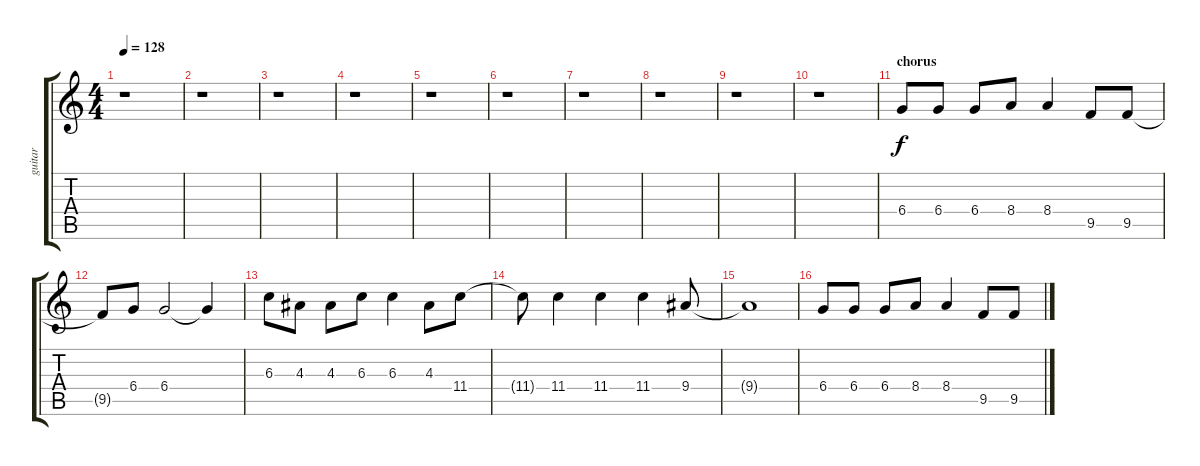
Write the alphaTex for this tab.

\track ("guitar" "guitar") {instrument overdrivenguitar}
\staff {score tabs}
\tuning (Eb4 Bb3 Gb3 Db3 Ab2 Eb2) {hide}
\ts (4 4)
\tempo 128
\clef g2
\ks c
r.1{dy f} |
r.1 |
r.1 |
r.1 |
r.1 |
r.1 |
r.1 |
r.1 |
r.1 |
r.1 |
\section ("" "chorus")
6.4.8 6.4.8 6.4.8 8.4.8 8.4.4 9.5.8 9.5.8 |
9.5{t}.8 6.4.8 6.4.2 6.4{t}.4 |
6.3.8 4.3.8 4.3.8 6.3.8 6.3.4 4.3.8 11.4.8 |
11.4{t}.8 11.4.4 11.4.4 11.4.4 9.4.8 |
9.4{t}.1 |
6.4.8 6.4.8 6.4.8 8.4.8 8.4.4 9.5.8 9.5.8
